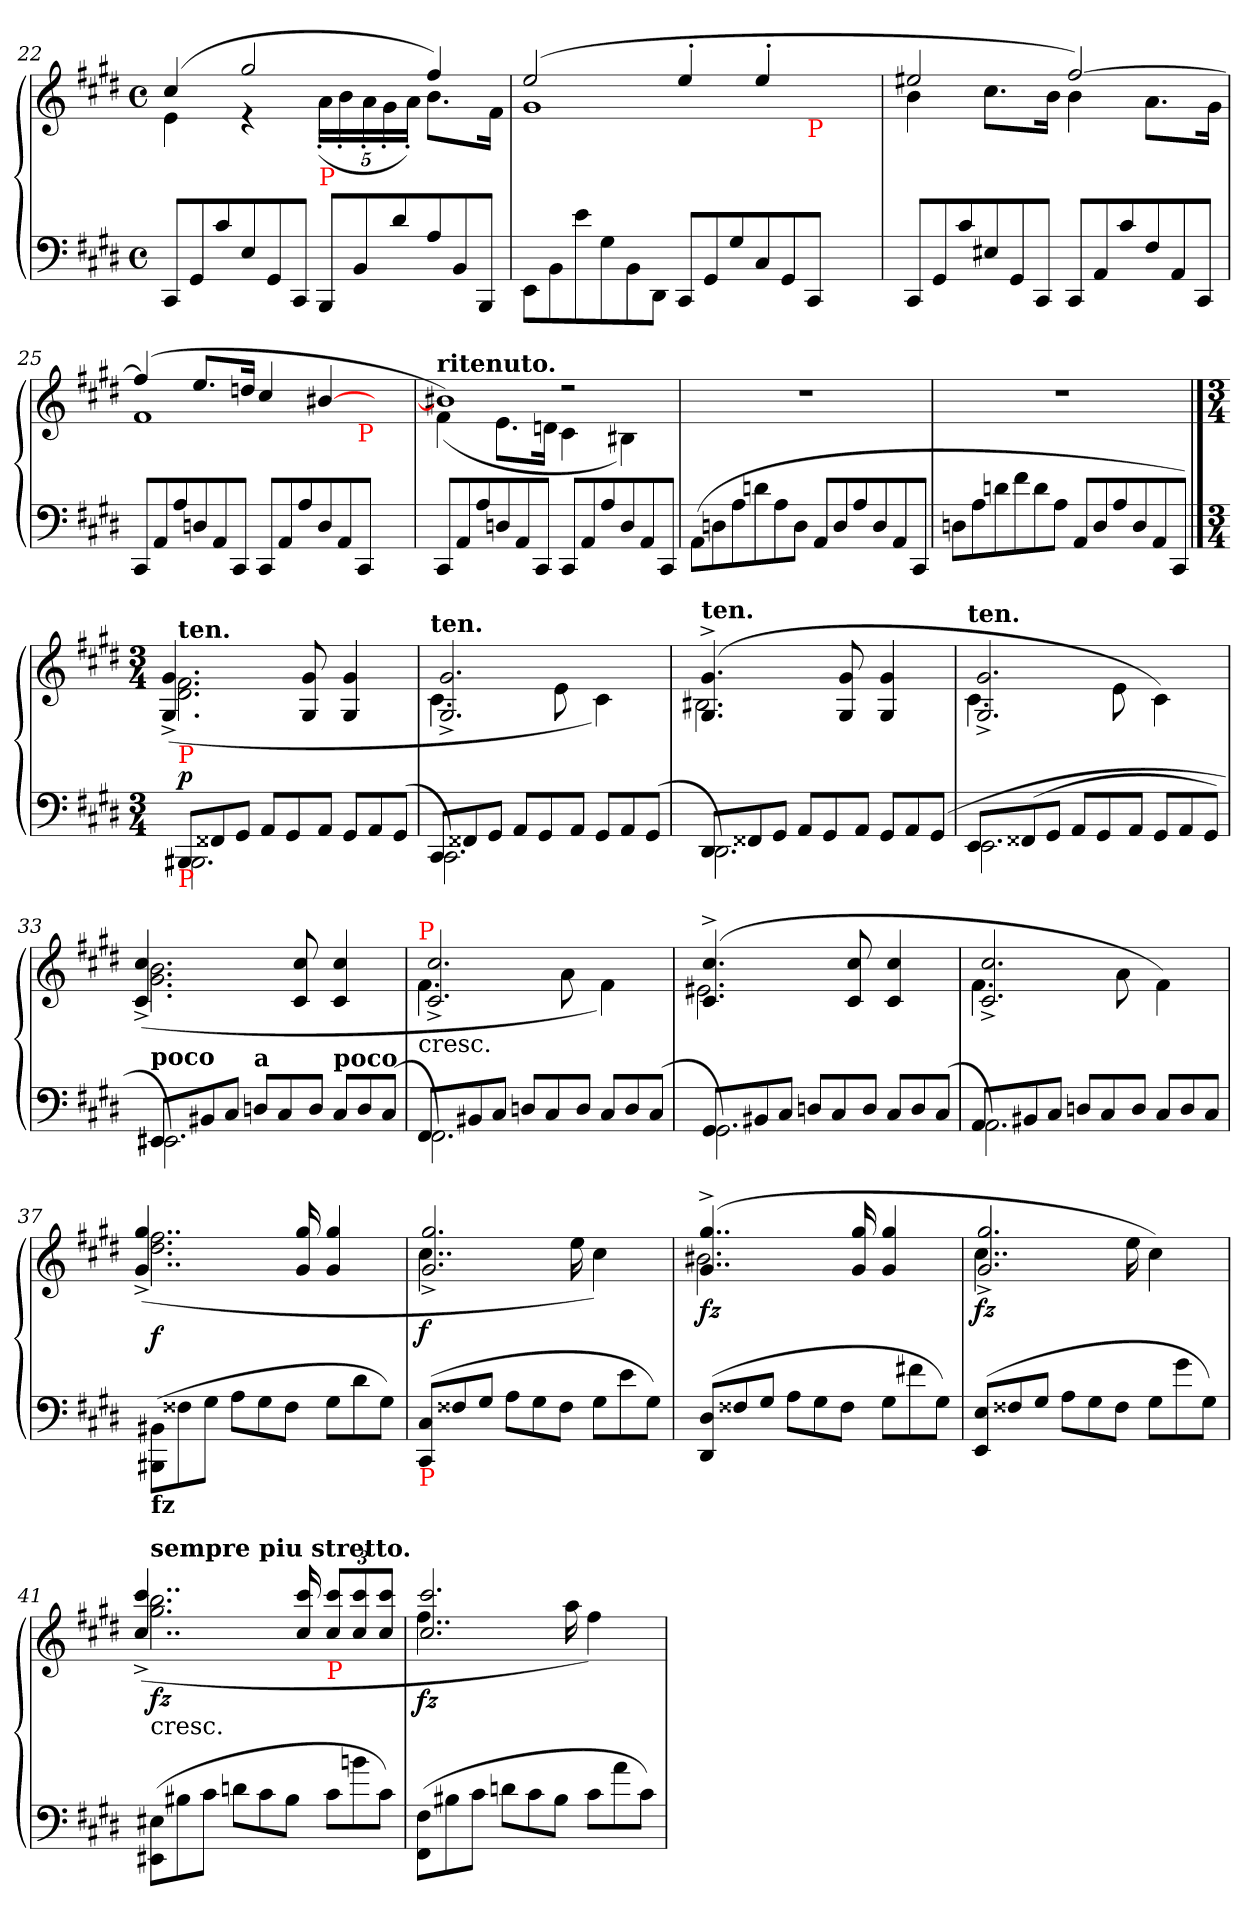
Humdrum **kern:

**kern	**kern	**dynam
*part1	*part1	*part1
*staff2	*staff1	*staff1/2
*clefF4	*clefG2	*
*k[f#c#g#d#]	*k[f#c#g#d#]	*
*c#:	*c#:	*
*M4/4	*M4/4	*
*met(c)	*met(c)	*
*Xtuplet	*	*
=22	=22	=22
*	*^	*
12CC#L	(4cc#	4e	.
12GG#	.	.	.
12c#	.	.	.
12E	2gg#	4re	.
12GG#	.	.	.
12CC#J	.	.	.
*	*	*Xbrackettup	*
!	!	!LO:TX:b:color=red:t=P	!
12BBBL	.	(>20a'>LL	.
.	.	20b'>	.
12BB	.	.	.
.	.	20a'>	.
.	.	20g#'>	.
12d#	.	.	.
.	.	20a'>JJ)	.
12A	4ff#)	8.b\L	.
12BB	.	.	.
12BBBJ	.	.	.
.	.	16f#Jk	.
=23	=23	=23	=23
*	*	*^	*
12EEL	(2ee	1g#	3%2ryy	.
12BB	.	.	.	.
12e	.	.	.	.
12G#	.	.	.	.
12BB	.	.	.	.
12DD#J	.	.	.	.
12CC#L	4ee'<	.	.	.
12GG#	.	.	.	.
12G#	.	.	6.ryy	.
12C#	4ee'<	.	.	.
12GG#	.	.	.	.
!	!	!	!LO:TX:b:color=red:t=P	!
12CC#J	.	.	12ryy	.
4ryy	4ryy	4ryy	4ryy	.
*	*	*v	*v	*
=24	=24	=24	=24
12CC#L	2ee#X	4b	.
12GG#	.	.	.
12c#	.	.	.
12E#X	.	8.cc#L	.
12GG#	.	.	.
12CC#J	.	.	.
.	.	16bJk	.
12CC#L	[2ff#)	4b	.
12AA	.	.	.
12c#	.	.	.
12F#	.	8.aL	.
12AA	.	.	.
12CC#J	.	.	.
.	.	16g#Jk	.
=25	=25	=25	=25
*	*	*^	*
12CC#L	(4ff#]	1f#	3%2ryy	.
12AA	.	.	.	.
12A	.	.	.	.
12Dn	8.eeL	.	.	.
12AA	.	.	.	.
12CC#J	.	.	.	.
.	16ddnJk	.	.	.
12CC#L	4cc#	.	.	.
12AA	.	.	.	.
12A	.	.	6.ryy	.
12D	[4b#X	.	.	.
12AA	.	.	.	.
!	!	!	!LO:TX:b:color=red:t=P	!
12CC#J	.	.	12ryy	.
4ryy	4ryy	4ryy	4ryy	.
=26	=26	=26	=26	=26
!	!LO:TX:a:B:t=ritenuto.	!	!	!
!	!LO:N:vis=1	!	!	!
*	*	*v	*v	*
12CC#L	2b#X])	(>4f#	.
12AA	.	.	.
12A	.	.	.
12Dn	.	8.eL	.
12AA	.	.	.
12CC#J	.	.	.
.	.	16dnJk	.
12CC#L	2rdd	4c#	.
12AA	.	.	.
12A	.	.	.
12D	.	4B#X)	.
12AA	.	.	.
12CC#J	.	.	.
*	*v	*v	*
=27	=27	=27
(>12AAL	1rdd	.
12Dn	.	.
12A	.	.
12d	.	.
12A	.	.
12DJ	.	.
12AAL	.	.
12D	.	.
12A	.	.
12D	.	.
12AA	.	.
12CC#J	.	.
=28	=28	=28
12DnL	1rdd	.
12A	.	.
12d	.	.
12f#	.	.
12d	.	.
12AJ	.	.
12AAL	.	.
12D	.	.
12A	.	.
12D	.	.
12AA	.	.
12CC#J)	.	.
==	==	==
*M3/4	*M3/4	*
*^	*^	*
!	!	!LO:TX:b:color=red:t=P	!	!
!	!	!LO:TX:a:B:t=ten.	!	!
!LO:TX:b:color=red:t=P	!	!	!	!
12BBB#XL	2.BBB#X)	2.f#\ 2.d#\	(>4.g#^/ 4.G#^/	p
12FF##X	.	.	.	.
12GG#J	.	.	.	.
12AAL	.	.	.	.
12GG#	.	.	.	.
.	.	.	8g#/ 8G#/	.
12AAJ	.	.	.	.
12GG#L	.	.	4g#/ 4G#/	.
12AA	.	.	.	.
(<12GG#J	.	.	.	.
=30	=30	=30	=30	=30
!	!	!LO:TX:a:B:t=ten.	!	!
12CC#L	2.CC#)	4.c#\	2.g#^/ 2.G#^/	.
12FF##X	.	.	.	.
12GG#J	.	.	.	.
12AAL	.	.	.	.
12GG#	.	.	.	.
.	.	8e\	.	.
12AAJ	.	.	.	.
12GG#L	.	4c#\)	.	.
12AA	.	.	.	.
(<12GG#J	.	.	.	.
=31	=31	=31	=31	=31
!	!	!LO:TX:a:B:t=ten.	!	!
12DD#L	2.DD#)	(>4.g#^< 4.G#^<	2.B#X	.
12FF##X	.	.	.	.
12GG#J	.	.	.	.
12AAL	.	.	.	.
12GG#	.	.	.	.
.	.	8g# 8G#	.	.
12AAJ	.	.	.	.
12GG#L	.	4g# 4G#	.	.
12AA	.	.	.	.
(<12GG#J	.	.	.	.
=32	=32	=32	=32	=32
!	!	!LO:TX:a:B:t=ten.	!	!
12EEL	2.EE	4.c#\	2.g#^/ 2.G#^/	.
(<12FF##X	.	.	.	.
12GG#J	.	.	.	.
12AAL	.	.	.	.
12GG#	.	.	.	.
.	.	8e\	.	.
12AAJ	.	.	.	.
12GG#L	.	4c#\)	.	.
12AA	.	.	.	.
12GG#J)	.	.	.	.
=33	=33	=33	=33	=33
!LO:TX:a:B:t=poco	!	!	!	!
12EE#XL	2.EE#X)	2.b\ 2.g#\	(>4.cc#^/ 4.c#^/	.
12BB#X	.	.	.	.
12C#J	.	.	.	.
!LO:TX:a:B:t=a	!	!	!	!
12DnL	.	.	.	.
12C#	.	.	.	.
.	.	.	8cc#/ 8c#/	.
12DJ	.	.	.	.
!LO:TX:a:B:t=poco	!	!	!	!
12C#L	.	.	4cc#/ 4c#/	.
12D	.	.	.	.
(<12C#J	.	.	.	.
=34	=34	=34	=34	=34
!	!	!LO:TX:c:t=cresc.	!	!
!	!	!LO:TX:a:color=red:t=P	!	!
12FF#L	2.FF#)	4.f#\	2.cc#^/ 2.c#^/	.
12BB#X	.	.	.	.
12C#J	.	.	.	.
12DnL	.	.	.	.
12C#	.	.	.	.
.	.	8a\	.	.
12DJ	.	.	.	.
12C#L	.	4f#\)	.	.
12D	.	.	.	.
(<12C#J	.	.	.	.
=35	=35	=35	=35	=35
12GG#L	2.GG#)	(>4.cc#^< 4.c#^<	2.e#X	.
12BB#X	.	.	.	.
12C#J	.	.	.	.
12DnL	.	.	.	.
12C#	.	.	.	.
.	.	8cc# 8c#	.	.
12DJ	.	.	.	.
12C#L	.	4cc# 4c#	.	.
12D	.	.	.	.
(<12C#J	.	.	.	.
=36	=36	=36	=36	=36
12AAL	2.AA)	4.f#\	2.cc#^/ 2.c#^/	.
12BB#X	.	.	.	.
12C#J	.	.	.	.
12DnL	.	.	.	.
12C#	.	.	.	.
.	.	8a\	.	.
12DJ	.	.	.	.
12C#L	.	4f#\)	.	.
12D	.	.	.	.
(<12C#J	.	.	.	.
*v	*v	*	*	*
=37	=37	=37	=37
!LO:TX:b:B:t=fz	!	!	!
(12BB#X\ 12BBB#X\L	2.ff#\ 2.dd#\	(>4..gg#^/ 4..g#^/	f
12F##X	.	.	.
12G#J	.	.	.
12AL	.	.	.
12G#	.	.	.
12F##J	.	.	.
.	.	16gg#/ 16g#/	.
12G#L	.	4gg#/ 4g#/	.
12d#	.	.	.
12G#J)	.	.	.
=38	=38	=38	=38
!LO:TX:b:color=red:t=P	!	!	!
!	!	!	!LO:DY:b
(12C# 12CC#L	4..cc#\	2.gg#^/ 2.g#^/	f
12F##X	.	.	.
12G#J	.	.	.
12AL	.	.	.
12G#	.	.	.
12F##J	.	.	.
.	16ee\	.	.
12G#L	4cc#\)	.	.
12e	.	.	.
12G#J)	.	.	.
=39	=39	=39	=39
!	!	!	!LO:DY:b
(12D# 12DD#L	(>4..gg#^< 4..g#^<	2.b#X	fz
12F##X	.	.	.
12G#J	.	.	.
12AL	.	.	.
12G#	.	.	.
12F##J	.	.	.
.	16gg# 16g#	.	.
12G#L	4gg# 4g#	.	.
12f#X	.	.	.
12G#J)	.	.	.
=40	=40	=40	=40
!	!	!	!LO:DY:b
(>12E 12EEL	4..cc#\	2.gg#^/ 2.g#^/	fz
12F##X	.	.	.
12G#J	.	.	.
12AL	.	.	.
12G#	.	.	.
12F##J	.	.	.
.	16ee\	.	.
12G#L	4cc#\)	.	.
12g#	.	.	.
12G#J)	.	.	.
=41	=41	=41	=41
!	!LO:TX:a:B:t=sempre piu stretto.	!	!
!	!LO:TX:c:t=cresc.	!	!
!	!	!	!LO:DY:b
(12E#X 12EE#XL	2.bb\ 2.gg#\	(>4..ccc#^/ 4..cc#^/	fz
12B#X	.	.	.
12c#J	.	.	.
12dnL	.	.	.
12c#	.	.	.
12B#J	.	.	.
.	.	16ccc#/ 16cc#/	.
!	!	!LO:TX:b:color=red:t=P	!
12c#L	.	12ccc#/ 12cc#/L	.
12bn	.	12ccc#/ 12cc#/	.
12c#J)	.	12ccc#/ 12cc#/J	.
=42	=42	=42	=42
!	!	!	!LO:DY:b
(12F# 12FF#L	4..ff#\	2.ccc#/ 2.cc#/	fz
12B#X	.	.	.
12c#J	.	.	.
12dnL	.	.	.
12c#	.	.	.
12B#J	.	.	.
.	16aa\	.	.
12c#L	4ff#\)	.	.
12a	.	.	.
12c#J)	.	.	.
*	*v	*v	*
=	=	=
*-	*-	*-
